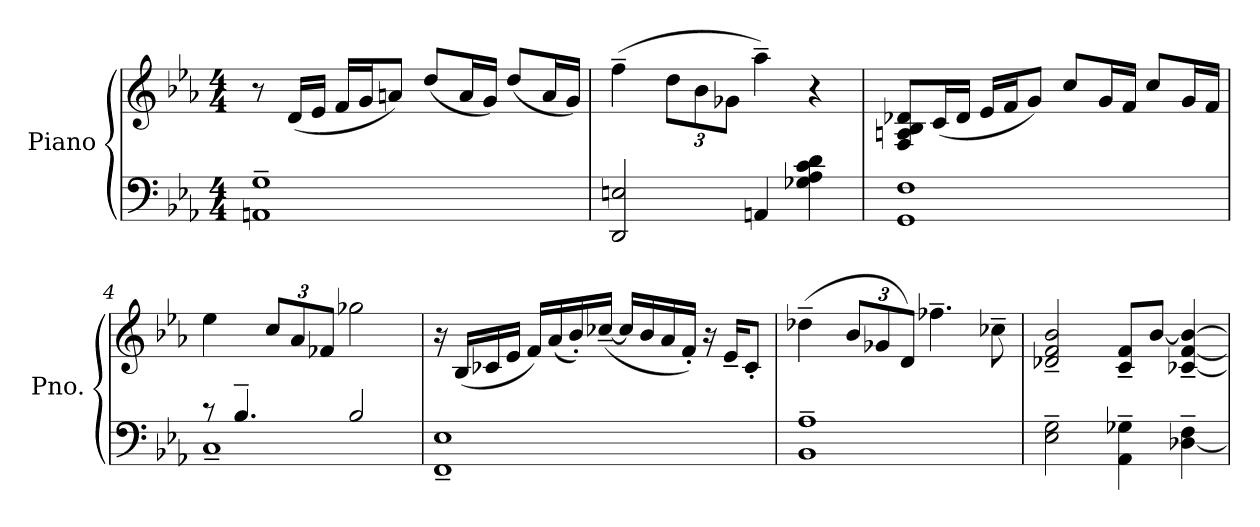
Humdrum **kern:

**kern	**kern
*part1	*part1
*staff2	*staff1
*I"Piano	*
*I'Pno.	*
*clefF4	*clefG2
*k[b-e-a-]	*k[b-e-a-]
*M4/4	*M4/4
*MM72	*MM72
=1	=1
1AAn~ 1G~	8r
.	(16d/LL
.	16e-/JJ
.	16f/LL
.	16g/J
.	8an/J)
.	(8dd/L
.	16a/L
.	16g/JJ)
.	(8dd/L
.	16a/L
.	16g/JJ)
=2	=2
2DD/ 2En/	(4ff~\
*	*Xbrackettup
.	12dd\L
.	12b-\
.	12g-X\J
4AAn/	4aa-~\)
4G-X\ 4A-\ 4c\ 4d\	4r
=3	=3
1GG 1F	8F/ 8An/ 8B-/ 8d-X/L
.	(16c/L
.	16d-/JJ
.	16e-/LL
.	16f/J
.	8g/J)
.	8cc/L
.	16g/L
.	16f/JJ
.	8cc/L
.	16g/L
.	16f/JJ
=4	=4
*^	*
8r	1C~	4ee-\
4.B-~/	.	.
.	.	12cc/L
.	.	12a-/
.	.	12f-X/J
2B-/	.	2gg-X\
*v	*v	*
!!LO:LB:g=z
=5	=5
1FF~ 1E-~	16r
.	(16B-/LL
.	16c-X/
.	16e-/JJ
.	16f/LL)
.	(16a-/
.	16b-'/)
.	([16cc-X~/JJ
.	16cc-/LL]
.	16b-/
.	16a-/
.	16f'/JJ)
.	16r
.	16e-~/KL
.	8c-'/J
=6	=6
1BB-~ 1A-~	(4dd-X~\
.	12b-/L
.	12g-X/
.	12d/J)
.	4.ff-X~\
.	8cc-X~\
=7	=7
2E-\~ 2G\~	2d-X/~ 2f/~ 2b-/~
4AA-\~ 4G-X\~	8c/~ 8f/~L
.	[8b-/J
[4D-X\~ 4F\~	[4c-X/~ [4f/~ 4b-/_~
=	=
*-	*-
